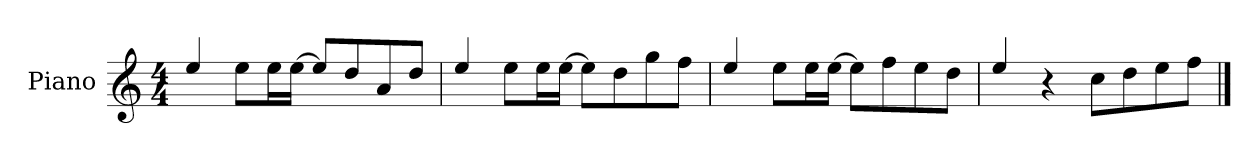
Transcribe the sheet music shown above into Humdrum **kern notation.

**kern
*part1
*staff1
*I"Piano
*I'Pno.
*clefG2
*k[]
*M4/4
=1
4ee/
8ee\L
16ee\L
[16ee\JJ
8ee/L]
8dd/
8a/
8dd/J
=2
4ee/
8ee\L
16ee\L
[16ee\JJ
8ee\L]
8dd\
8gg\
8ff\J
=3
4ee/
8ee\L
16ee\L
[16ee\JJ
8ee\L]
8ff\
8ee\
8dd\J
=4
4ee/
4r
8cc\L
8dd\
8ee\
8ff\J
==
*-
